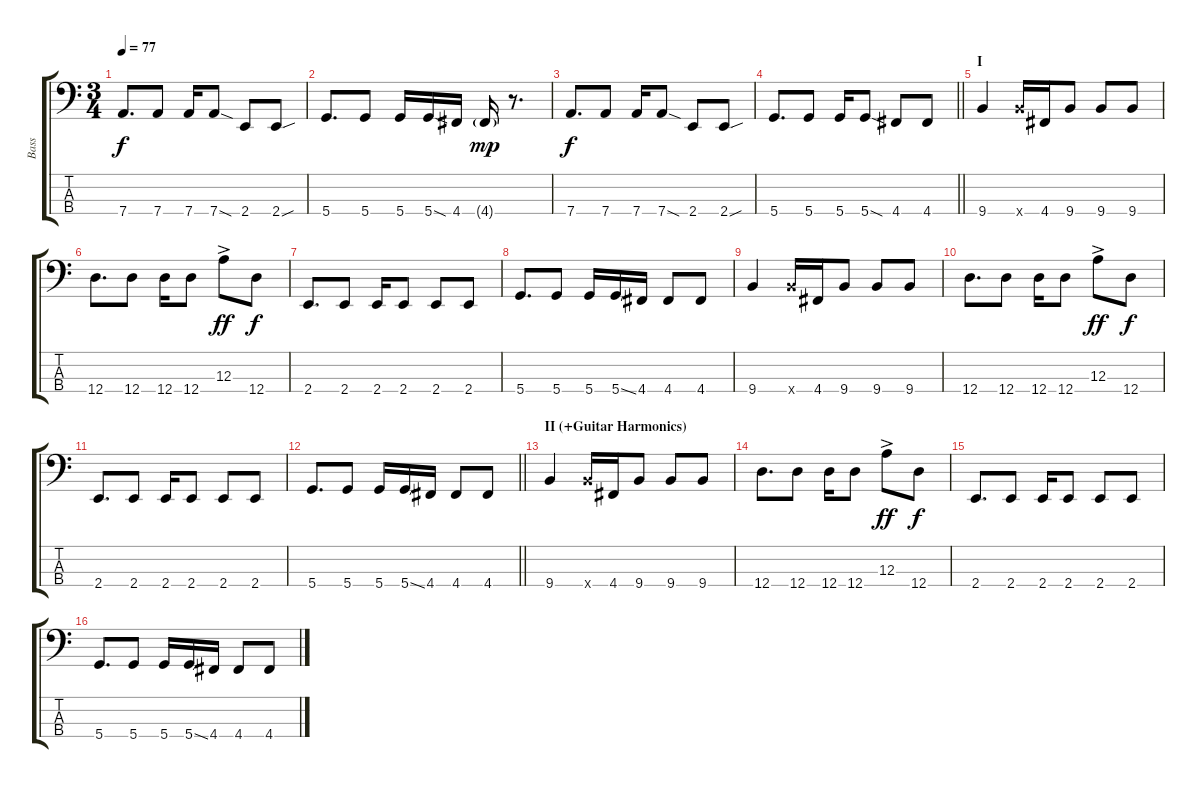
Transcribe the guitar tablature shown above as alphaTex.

\track ("Bass" "Bass") {instrument electricbassfinger}
\staff {score tabs}
\tuning (G2 D2 A1 D1) {hide}
\ts (3 4)
\tempo 77
\clef f4
\ks c
7.4.8{d dy f} 7.4.8 7.4.16 7.4{sod}.8 2.4.8 2.4{sou}.8 |
5.4.8{d} 5.4.8 5.4.16 5.4{sod}.16 4.4.16 4.4{g}.16{dy mp} r.8{d} |
7.4.8{d dy f} 7.4.8 7.4.16 7.4{sod}.8 2.4.8 2.4{sou}.8 |
\barLineRight lightlight
5.4.8{d} 5.4.8 5.4.16 5.4{sod}.8 4.4.8 4.4.8 |
\section ("" "I")
9.4.4 9.4{x}.16 4.4.16 9.4.8 9.4.8 9.4.8 |
12.4.8{d} 12.4.8 12.4.16 12.4.8 12.3{ac}.8{dy ff} 12.4.8{dy f} |
2.4.8{d} 2.4.8 2.4.16 2.4.8 2.4.8 2.4.8 |
5.4.8{d} 5.4.8 5.4.16 5.4{ss}.16 4.4.16 4.4.8 4.4.8 |
9.4.4 9.4{x}.16 4.4.16 9.4.8 9.4.8 9.4.8 |
12.4.8{d} 12.4.8 12.4.16 12.4.8 12.3{ac}.8{dy ff} 12.4.8{dy f} |
2.4.8{d} 2.4.8 2.4.16 2.4.8 2.4.8 2.4.8 |
\barLineRight lightlight
5.4.8{d} 5.4.8 5.4.16 5.4{ss}.16 4.4.16 4.4.8 4.4.8 |
\section ("" "II (+Guitar Harmonics)")
9.4.4 9.4{x}.16 4.4.16 9.4.8 9.4.8 9.4.8 |
12.4.8{d} 12.4.8 12.4.16 12.4.8 12.3{ac}.8{dy ff} 12.4.8{dy f} |
2.4.8{d} 2.4.8 2.4.16 2.4.8 2.4.8 2.4.8 |
5.4.8{d} 5.4.8 5.4.16 5.4{ss}.16 4.4.16 4.4.8 4.4.8
